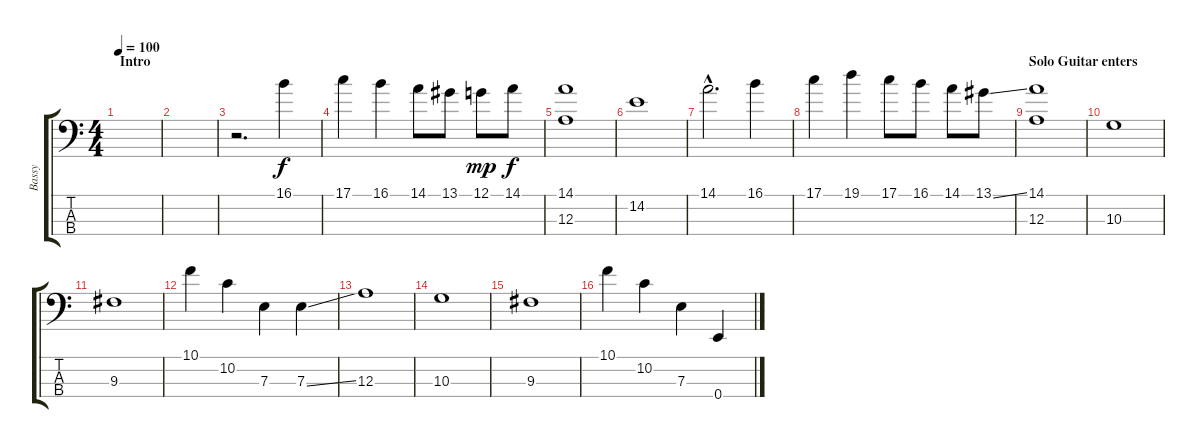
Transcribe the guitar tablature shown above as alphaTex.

\track ("Bassy" "Bassy") {instrument electricbassfinger}
\staff {score tabs}
\tuning (G2 D2 A1 E1) {hide}
\ts (4 4)
\section ("" "Intro")
\tempo 100
\clef f4
\ks c
|
|
r.2{d} 16.1.4 |
17.1.4 16.1.4 14.1.8 13.1.8 12.1.8{dy mp} 14.1.8{dy f} |
(14.1 12.3).1 |
14.2.1 |
14.1{hac}.2{d} 16.1.4 |
17.1.4 19.1.4 17.1.8 16.1.8 14.1.8 13.1{ss}.8 |
\section ("" "Solo Guitar enters")
(14.1 12.3).1 |
10.3.1 |
9.3.1 |
10.1.4 10.2.4 7.3.4 7.3{ss}.4 |
12.3.1 |
10.3.1 |
9.3.1 |
10.1.4 10.2.4 7.3.4 0.4.4
